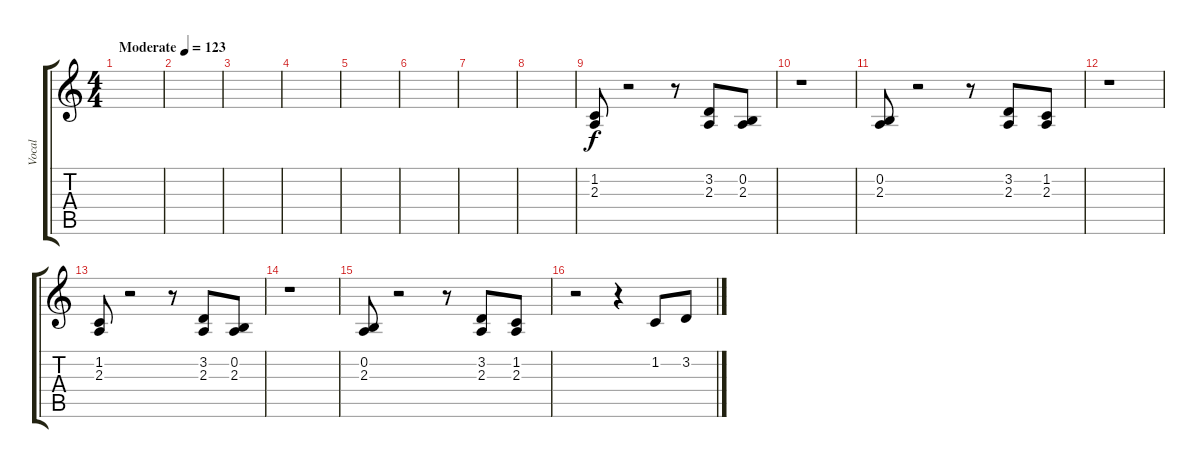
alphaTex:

\track ("Vocal" "Vocal") {instrument harmonica}
\staff {score tabs}
\tuning (E4 B3 G3 D3 A2 E2) {hide}
\ts (4 4)
\tempo (123 "Moderate")
\clef g2
\ks c
|
|
|
|
|
|
|
|
(1.2 2.3).8 r.2 r.8 (3.2 2.3).8 (0.2 2.3).8 |
r.1 |
(0.2 2.3).8 r.2 r.8 (3.2 2.3).8 (1.2 2.3).8 |
r.1 |
(1.2 2.3).8 r.2 r.8 (3.2 2.3).8 (0.2 2.3).8 |
r.1 |
(0.2 2.3).8 r.2 r.8 (3.2 2.3).8 (1.2 2.3).8 |
r.2 r.4 1.2.8 3.2.8
